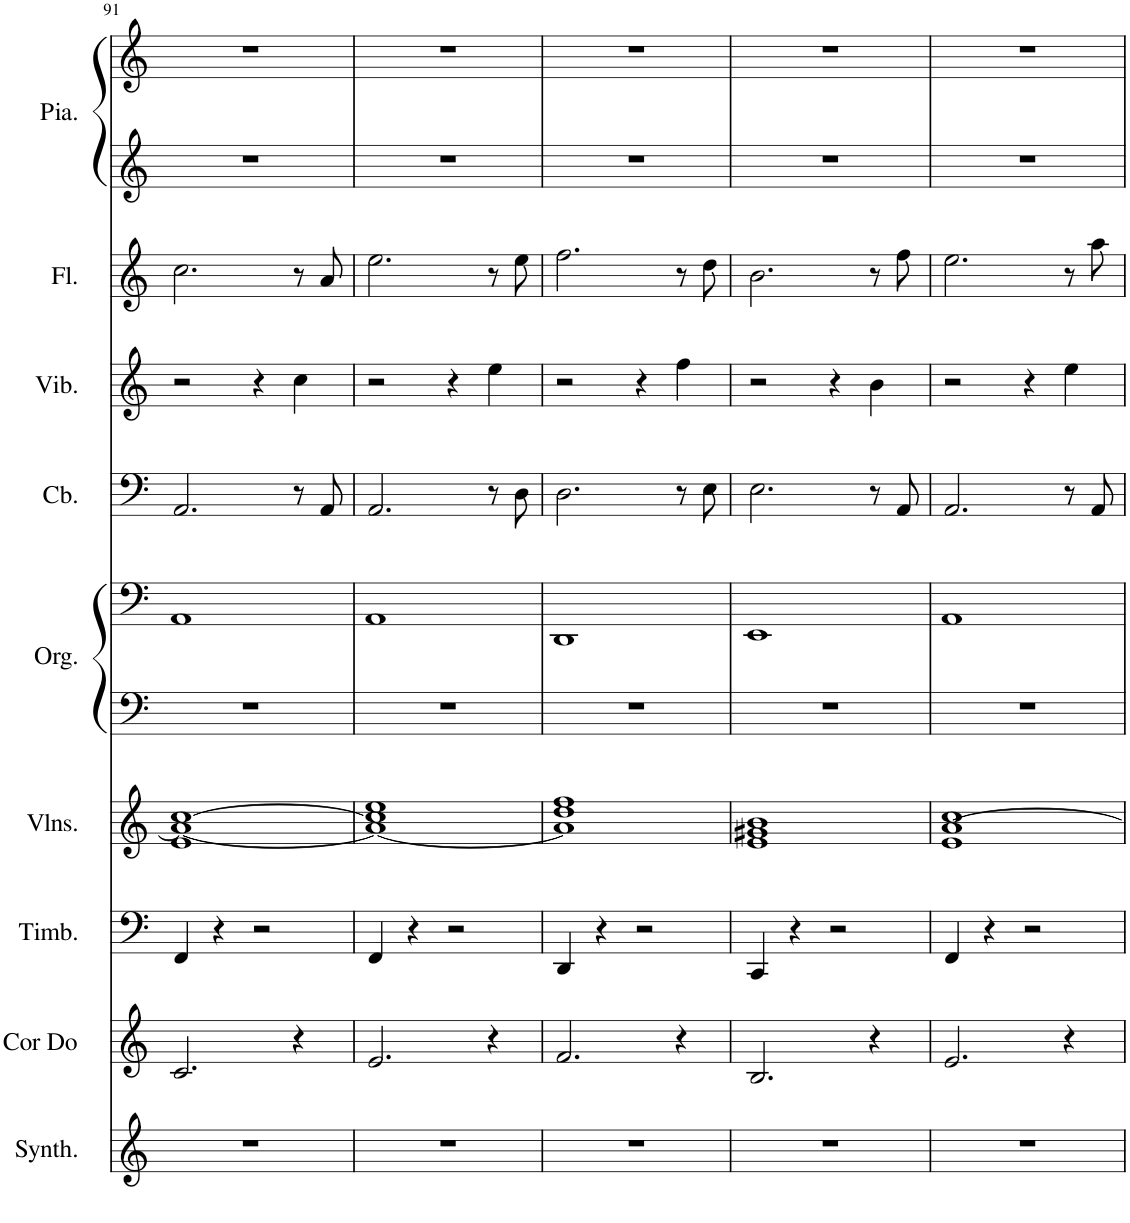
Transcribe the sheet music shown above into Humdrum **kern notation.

**kern	**kern	**kern	**kern	**kern	**kern	**kern	**kern	**kern	**kern	**kern
*part9	*part8	*part7	*part6	*part5	*part5	*part4	*part3	*part2	*part1	*part1
*staff11	*staff10	*staff9	*staff8	*staff7	*staff6	*staff5	*staff4	*staff3	*staff2	*staff1
*I"Synthétiseur de cuivres	*I"Cor Alto en Do	*I"Timbales	*I"Violons	*I"Orgue à tuyaux	*	*I"Contrebasse	*I"Vibraphone	*I"Flûte	*I"Piano, Musica	*
*I'Synth.	*I'Cor Do	*I'Timb.	*I'Vlns.	*I'Org.	*	*I'Cb.	*I'Vib.	*I'Fl.	*I'Pia.	*
!!LO:PB:g=z
*clefG2	*clefG2	*clefF4	*clefG2	*clefF4	*clefG2	*clefF4	*clefG2	*clefG2	*clefG2	*clefG2
*	*Trd4c7	*	*	*	*	*Trd7c12	*	*	*	*
*k[]	*k[]	*k[]	*k[]	*k[]	*k[]	*k[]	*k[]	*k[]	*k[]	*k[]
*M4/4	*M4/4	*M4/4	*M4/4	*M4/4	*M4/4	*M4/4	*M4/4	*M4/4	*M4/4	*M4/4
=91	=91	=91	=91	=91	=91	=91	=91	=91	=91	=91
*	*	*	*^	*	*	*	*	*	*	*
*	*	*	*	*^	*	*	*	*	*	*	*
1r	2.c/	4FF/	[1cc	1a_	1e	1r	1AA	2.AA/	2r	2.cc\	1r	1r
.	.	4r	.	.	.	.	.	.	.	.	.	.
.	.	2r	.	.	.	.	.	.	4r	.	.	.
.	4r	.	.	.	.	.	.	8r	4cc\	8r	.	.
.	.	.	.	.	.	.	.	8AA/	.	8a/	.	.
*	*	*	*	*v	*v	*	*	*	*	*	*	*
=92	=92	=92	=92	=92	=92	=92	=92	=92	=92	=92	=92
1r	2.e/	4FF/	1cc] 1ee	1a_	1r	1AA	2.AA/	2r	2.ee\	1r	1r
.	.	4r	.	.	.	.	.	.	.	.	.
.	.	2r	.	.	.	.	.	4r	.	.	.
.	4r	.	.	.	.	.	8r	4ee\	8r	.	.
.	.	.	.	.	.	.	8D\	.	8ee\	.	.
=93	=93	=93	=93	=93	=93	=93	=93	=93	=93	=93	=93
1r	2.f/	4DD/	1dd 1ff	1a]	1r	1DD	2.D\	2r	2.ff\	1r	1r
.	.	4r	.	.	.	.	.	.	.	.	.
.	.	2r	.	.	.	.	.	4r	.	.	.
.	4r	.	.	.	.	.	8r	4ff\	8r	.	.
.	.	.	.	.	.	.	8E\	.	8dd\	.	.
*	*	*	*v	*v	*	*	*	*	*	*	*
=94	=94	=94	=94	=94	=94	=94	=94	=94	=94	=94
1r	2.B/	4CC/	1e 1g#X 1b	1r	1EE	2.E\	2r	2.b\	1r	1r
.	.	4r	.	.	.	.	.	.	.	.
.	.	2r	.	.	.	.	4r	.	.	.
.	4r	.	.	.	.	8r	4b\	8r	.	.
.	.	.	.	.	.	8AA/	.	8ff\	.	.
=95	=95	=95	=95	=95	=95	=95	=95	=95	=95	=95
*	*	*	*^	*	*	*	*	*	*	*
1r	2.e/	4FF/	[1a	1e 1cc	1r	1AA	2.AA/	2r	2.ee\	1r	1r
.	.	4r	.	.	.	.	.	.	.	.	.
.	.	2r	.	.	.	.	.	4r	.	.	.
.	4r	.	.	.	.	.	8r	4ee\	8r	.	.
.	.	.	.	.	.	.	8AA/	.	8aa\	.	.
*	*	*	*v	*v	*	*	*	*	*	*	*
=	=	=	=	=	=	=	=	=	=	=
*-	*-	*-	*-	*-	*-	*-	*-	*-	*-	*-
